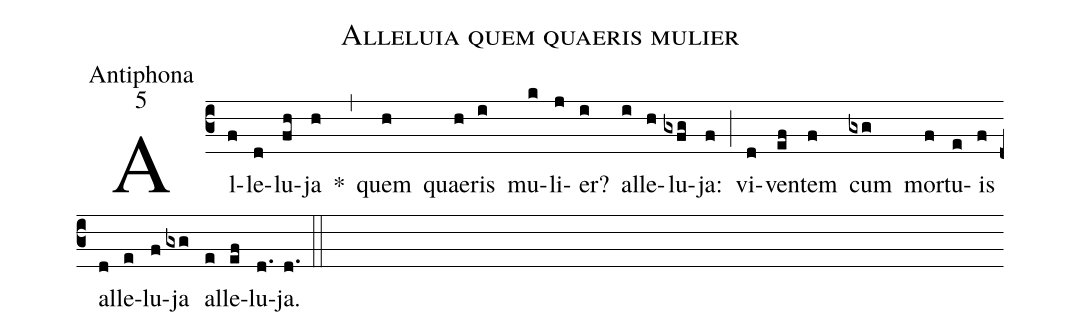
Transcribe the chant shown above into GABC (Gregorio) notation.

name:Alleluia quem quaeris mulier;
office-part:Antiphona;
mode:5;
%%
(c3) Al(f)le(d)lu(fh)ja(h) *(,) quem(h) quae(h)ris(i) mu(k)li(j)er?(i) al(i)le(h)lu(gxfg)ja:(f) (;) vi(d)ven(ef)tem(f) cum(gxg) mor(f)tu(e)is(f) al(d)le(e)lu(f)ja(gxg) al(e)le(ef)lu(d.)ja.(d.) (::)
